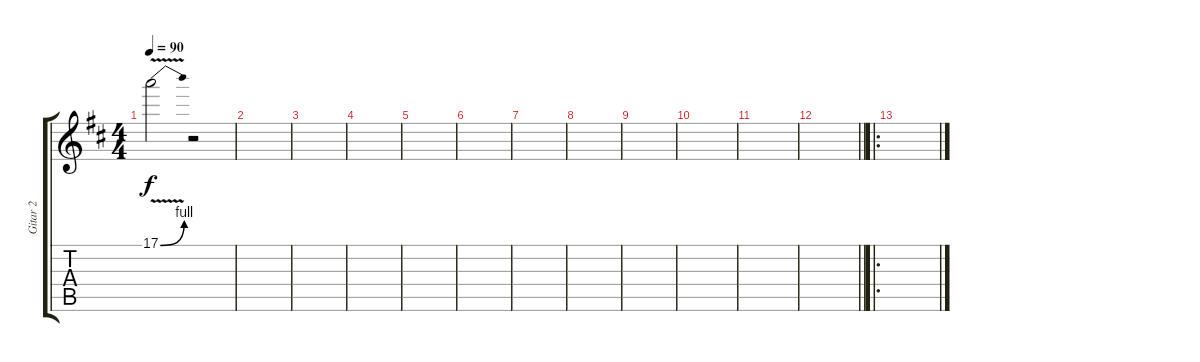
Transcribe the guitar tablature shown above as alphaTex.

\track ("Gitar 2" "Gitar 2") {instrument overdrivenguitar}
\staff {score tabs}
\tuning (E4 B3 G3 D3 A2 E2) {hide}
\ts (4 4)
\tempo 90
\clef g2
\ks d
17.1{be (bend 0 0 60 4) v}.2{dy f} r.2 |
|
|
|
|
|
|
|
|
|
|
\barLineRight lightlight
|
\ro
